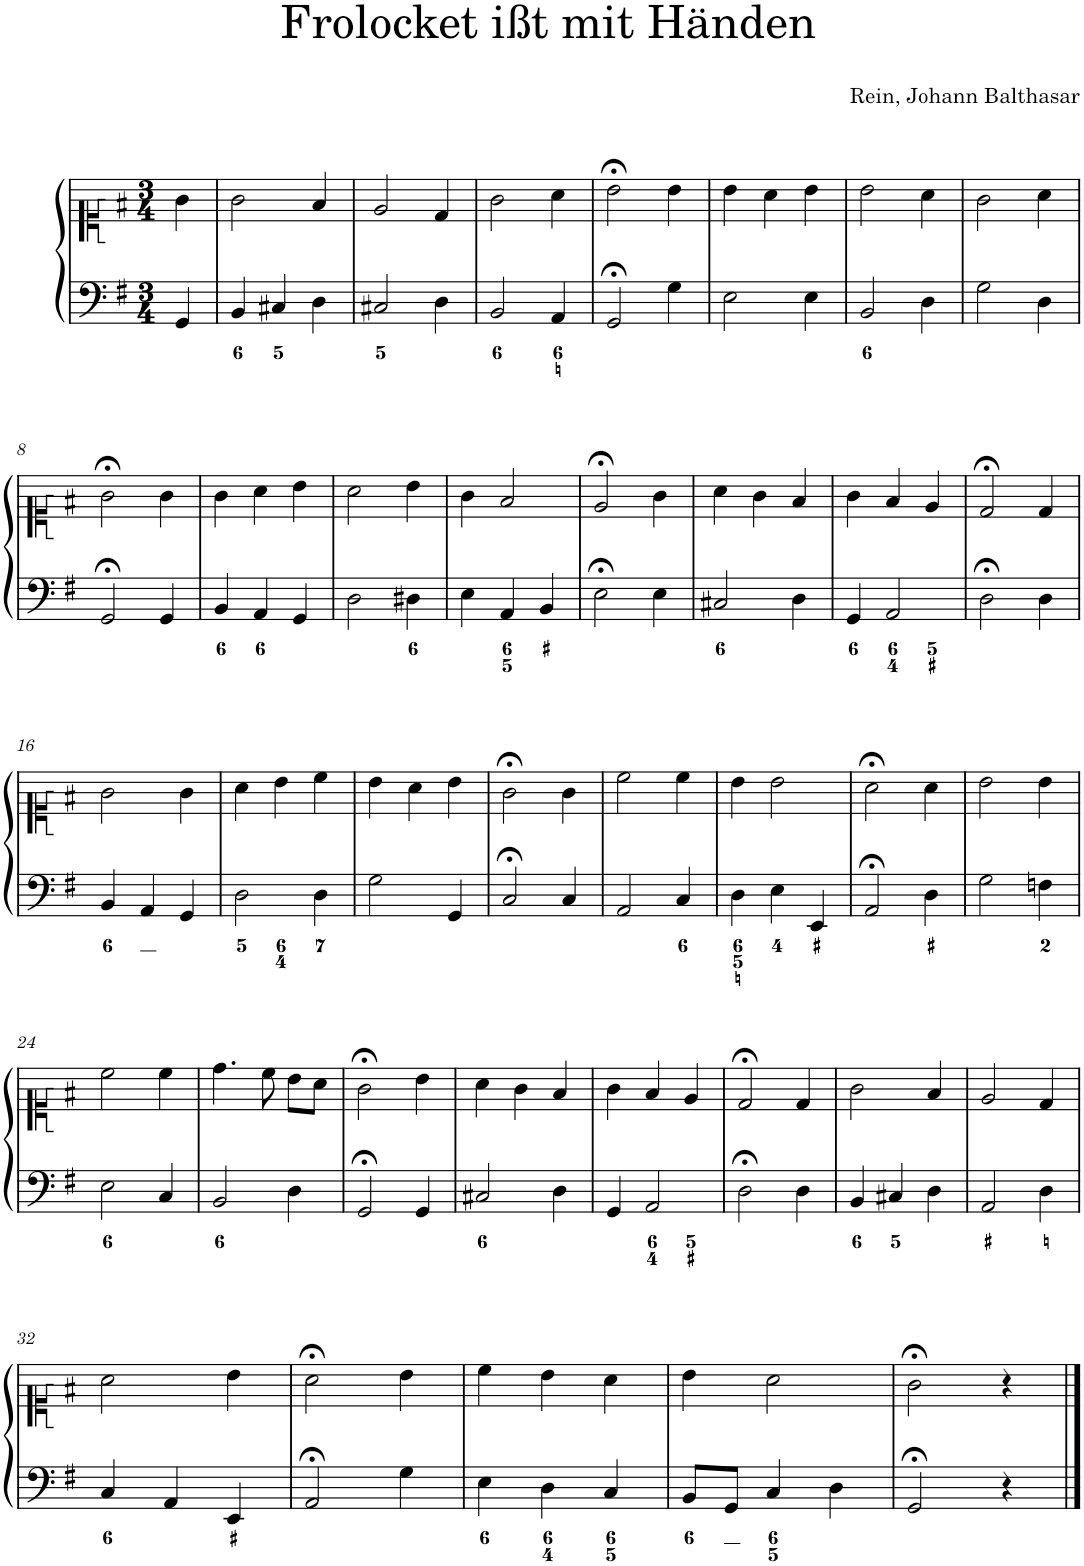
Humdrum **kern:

**kern	**kern
*part1	*part1
*staff2	*staff1
*I"Piano	*
*I'Pno.	*
*clefF4	*clefC1
*k[f#]	*k[f#]
*M3/4	*M3/4
=	=
4GG/	4g\
=1	=1
4BB/	2g\
4C#X/	.
4D\	4f#/
=2	=2
2C#X/	2e/
4D\	4d/
=3	=3
2BB/	2g\
4AA/	4a\
=4	=4
2GG;</	2b;<\
4G\	4b\
=5	=5
2E\	4b\
.	4a\
4E\	4b\
=6	=6
2BB/	2b\
4D\	4a\
=7	=7
2G\	2g\
4D\	4a\
!!LO:LB:g=z
=8	=8
2GG;</	2g;<\
4GG/	4g\
=9	=9
4BB/	4g\
4AA/	4a\
4GG/	4b\
=10	=10
2D\	2a\
4D#X\	4b\
=11	=11
4E\	4g\
4AA/	2f#/
4BB/	.
=12	=12
2E;<\	2e;</
4E\	4g\
=13	=13
2C#X/	4a\
.	4g\
4D\	4f#/
=14	=14
4GG/	4g\
2AA/	4f#/
.	4e/
=15	=15
2D;<\	2d;</
4D\	4d/
!!LO:LB:g=z
=16	=16
4BB/	2g\
4AA/	.
4GG/	4g\
=17	=17
2D\	4a\
.	4b\
4D\	4cc\
=18	=18
2G\	4b\
.	4a\
4GG/	4b\
=19	=19
2C;</	2g;<\
4C/	4g\
=20	=20
2AA/	2cc\
4C/	4cc\
=21	=21
4D\	4b\
4E\	2b\
4EE/	.
=22	=22
2AA;</	2a;<\
4D\	4a\
=23	=23
2G\	2b\
4Fn\	4b\
!!LO:LB:g=z
=24	=24
2E\	2cc\
4C/	4cc\
=25	=25
2BB/	4.dd\
.	8cc\
4D\	8b\L
.	8a\J
=26	=26
2GG;</	2g;<\
4GG/	4b\
=27	=27
2C#X/	4a\
.	4g\
4D\	4f#/
=28	=28
4GG/	4g\
2AA/	4f#/
.	4e/
=29	=29
2D;<\	2d;</
4D\	4d/
=30	=30
4BB/	2g\
4C#X/	.
4D\	4f#/
=31	=31
2AA/	2e/
4D\	4d/
!!LO:LB:g=z
=32	=32
4C/	2a\
4AA/	.
4EE/	4b\
=33	=33
2AA;</	2a;<\
4G\	4b\
=34	=34
4E\	4cc\
4D\	4b\
4C/	4a\
=35	=35
8BB/L	4b\
8GG/J	.
4C/	2a\
4D\	.
=36	=36
2GG;</	2g;<\
4r	4r
==	==
*-	*-
